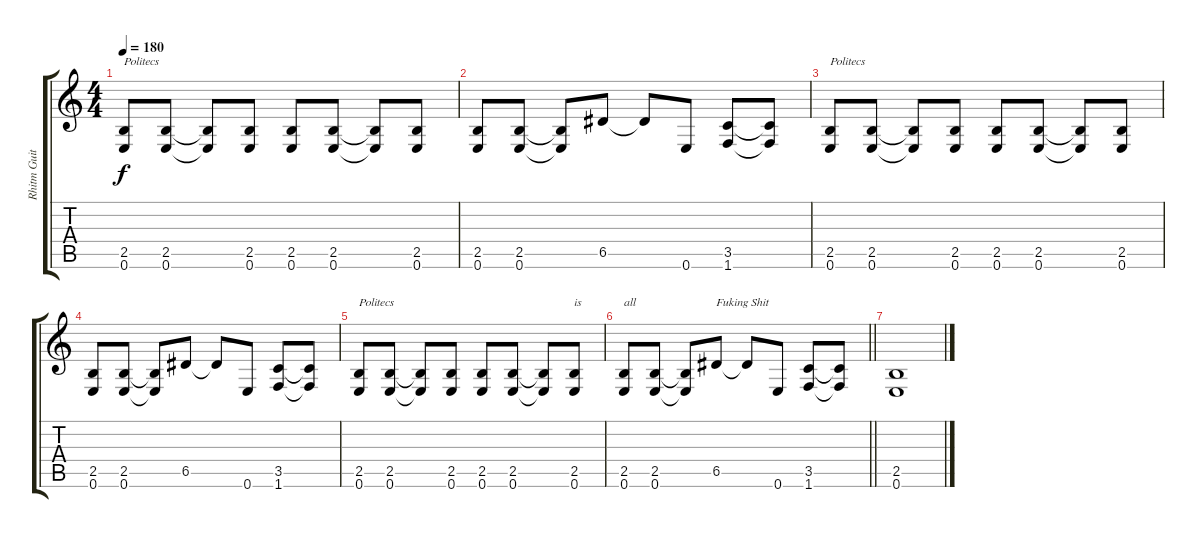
\track ("Rhitm Guitar" "Rhitm Guit") {instrument distortionguitar}
\staff {score tabs}
\tuning (E4 B3 G3 D3 A2 E2) {hide}
\ts (4 4)
\tempo 180
\clef g2
\ks c
(2.5 0.6).8{txt "Politecs" dy f} (2.5 0.6).8 (2.5{t} 0.6{t}).8 (2.5 0.6).8 (2.5 0.6).8 (2.5 0.6).8 (2.5{t} 0.6{t}).8 (2.5 0.6).8 |
(2.5 0.6).8 (2.5 0.6).8 (2.5{t} 0.6{t}).8 6.5.8 6.5{t}.8 0.6.8 (3.5 1.6).8 (3.5{t} 1.6{t}).8 |
(2.5 0.6).8{txt "Politecs"} (2.5 0.6).8 (2.5{t} 0.6{t}).8 (2.5 0.6).8 (2.5 0.6).8 (2.5 0.6).8 (2.5{t} 0.6{t}).8 (2.5 0.6).8 |
(2.5 0.6).8 (2.5 0.6).8 (2.5{t} 0.6{t}).8 6.5.8 6.5{t}.8 0.6.8 (3.5 1.6).8 (3.5{t} 1.6{t}).8 |
(2.5 0.6).8{txt "Politecs"} (2.5 0.6).8 (2.5{t} 0.6{t}).8 (2.5 0.6).8 (2.5 0.6).8 (2.5 0.6).8 (2.5{t} 0.6{t}).8 (2.5 0.6).8{txt "is"} |
\barLineRight lightlight
(2.5 0.6).8{txt "all"} (2.5 0.6).8 (2.5{t} 0.6{t}).8 6.5.8{txt "Fuking Shit"} 6.5{t}.8 0.6.8 (3.5 1.6).8 (3.5{t} 1.6{t}).8 |
(2.5 0.6).1
